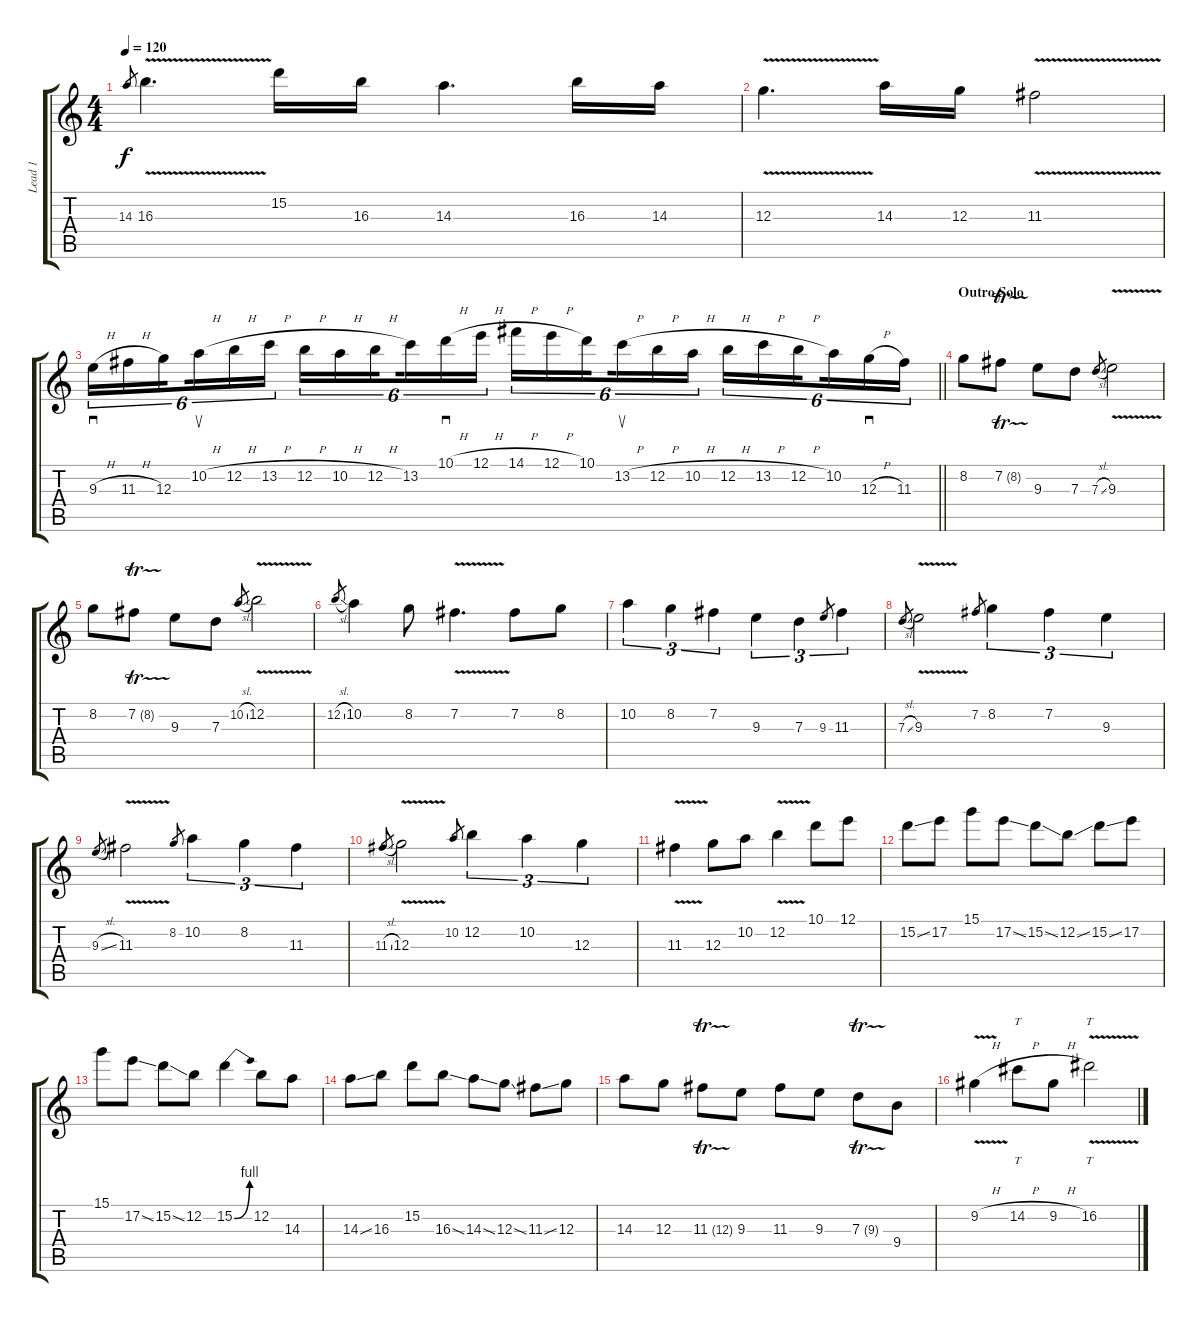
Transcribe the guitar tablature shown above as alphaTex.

\track ("Lead 1" "Lead 1") {instrument distortionguitar}
\staff {score tabs}
\tuning (E4 B3 G3 D3 A2 E2) {hide}
\ts (4 4)
\tempo 120
\clef g2
\ks c
14.3.8{gr dy f} 16.3{v}.4{d} 15.2.16 16.3.16 14.3.4{d} 16.3.16 14.3.16 |
12.3{v}.4{d} 14.3.16 12.3.16 11.3{v}.2 |
\barLineRight lightlight
9.3{h}.16{sd tu (6 4)} 11.3{h}.16{tu (6 4)} 12.3.16{tu (6 4) beam splitsecondary} 10.2{h}.16{su tu (6 4)} 12.2{h}.16{tu (6 4)} 13.2{h}.16{tu (6 4)} 12.2{h}.16{tu (6 4)} 10.2{h}.16{tu (6 4)} 12.2{h}.16{tu (6 4) beam splitsecondary} 13.2.16{tu (6 4)} 10.1{h}.16{sd tu (6 4)} 12.1{h}.16{tu (6 4)} 14.1{h}.16{tu (6 4)} 12.1{h}.16{tu (6 4)} 10.1.16{tu (6 4) beam splitsecondary} 13.2{h}.16{su tu (6 4)} 12.2{h}.16{tu (6 4)} 10.2{h}.16{tu (6 4)} 12.2{h}.16{tu (6 4)} 13.2{h}.16{tu (6 4)} 12.2{h}.16{tu (6 4) beam splitsecondary} 10.2.16{tu (6 4)} 12.3{h}.16{sd tu (6 4)} 11.3.16{tu (6 4)} |
\section ("" "Outro Solo")
8.2.8 7.2{tr (8 32)}.8 9.3.8 7.3.8 7.3{sl}.8{gr} 9.3{v}.2 |
8.2.8 7.2{tr (8 32)}.8 9.3.8 7.3.8 10.2{sl}.8{gr} 12.2{v}.2 |
12.2{sl}.8{gr} 10.2.4 8.2.8 7.2{v}.4{d} 7.2.8 8.2.8 |
10.2.4{tu (3 2)} 8.2.4{tu (3 2)} 7.2.4{tu (3 2)} 9.3.4{tu (3 2)} 7.3.4{tu (3 2)} 9.3.8{gr} 11.3.4{tu (3 2)} |
7.3{sl}.8{gr} 9.3{v}.2 7.2.8{gr} 8.2.4{tu (3 2)} 7.2.4{tu (3 2)} 9.3.4{tu (3 2)} |
9.3{sl}.8{gr} 11.3{v}.2 8.2.8{gr} 10.2.4{tu (3 2)} 8.2.4{tu (3 2)} 11.3.4{tu (3 2)} |
11.3{sl}.8{gr} 12.3{v}.2 10.2.8{gr} 12.2.4{tu (3 2)} 10.2.4{tu (3 2)} 12.3.4{tu (3 2)} |
11.3{v}.4 12.3.8 10.2.8 12.2{v}.4 10.1.8 12.1.8 |
15.2{ss}.8 17.2.8 15.1.8 17.2{ss}.8 15.2{ss}.8 12.2{ss}.8 15.2{ss}.8 17.2.8 |
15.1.8 17.2{ss}.8 15.2{ss}.8 12.2.8 15.2{be (bend 0 0 60 4)}.4 12.2.8 14.3.8 |
14.3{ss}.8 16.3.8 15.2.8 16.3{ss}.8 14.3{ss}.8 12.3{ss}.8 11.3{ss}.8 12.3.8 |
14.3.8 12.3.8 11.3{tr (12 32)}.8 9.3.8 11.3.8 9.3.8 7.3{tr (9 32)}.8 9.4.8 |
9.2{v h}.4 14.2{h}.8{tt} 9.2{h}.8 16.2{v}.2{tt}
